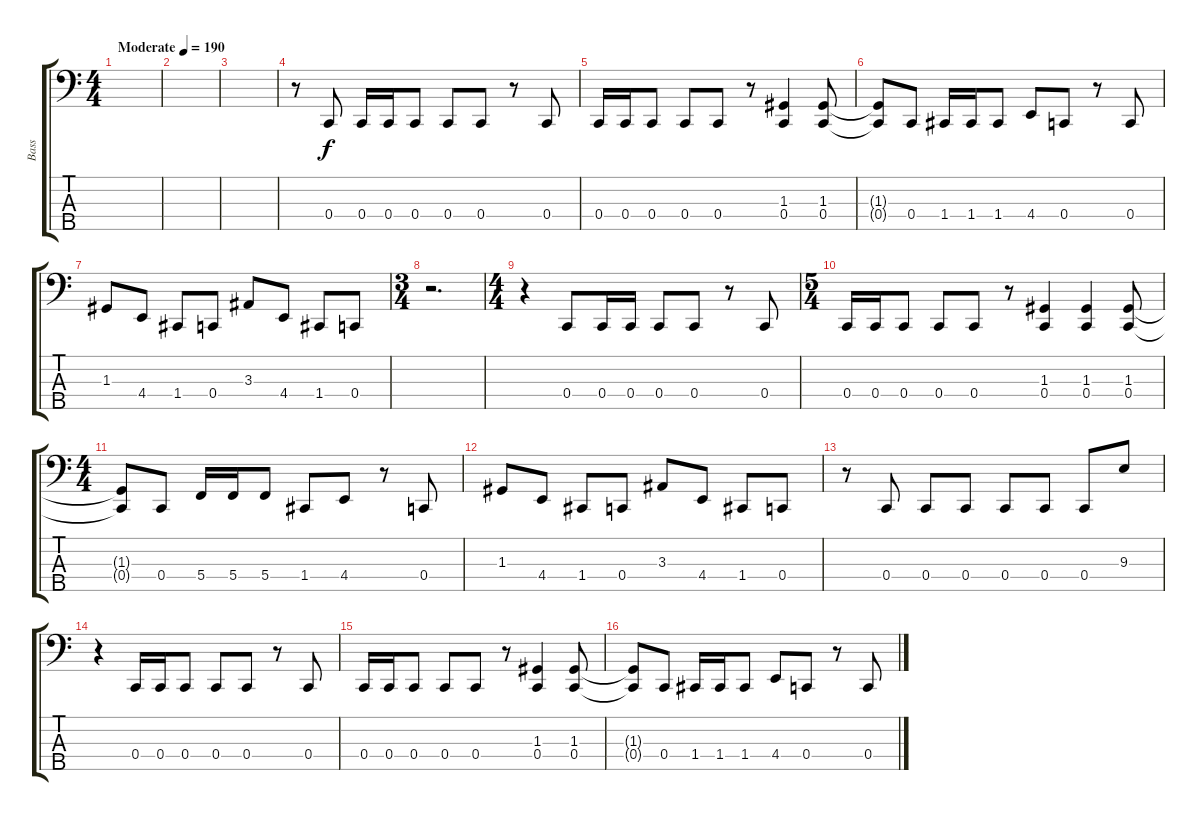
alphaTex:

\track ("Bass" "Bass") {instrument electricbasspick}
\staff {score tabs}
\tuning (F2 C2 G1 C1 G0) {hide}
\ts (4 4)
\tempo (190 "Moderate")
\clef f4
\ks c
|
|
|
r.8 0.4.8 0.4.16 0.4.16 0.4.8 0.4.8 0.4.8 r.8 0.4.8 |
0.4.16 0.4.16 0.4.8 0.4.8 0.4.8 r.8 (1.3 0.4).4 (1.3 0.4).8 |
(1.3{t} 0.4{t}).8 0.4.8 1.4.16 1.4.16 1.4.8 4.4.8 0.4.8 r.8 0.4.8 |
1.3.8 4.4.8 1.4.8 0.4.8 3.3.8 4.4.8 1.4.8 0.4.8 |
\ts (3 4)
r.2{d} |
\ts (4 4)
r.4 0.4.8 0.4.16 0.4.16 0.4.8 0.4.8 r.8 0.4.8 |
\ts (5 4)
0.4.16 0.4.16 0.4.8 0.4.8 0.4.8 r.8 (1.3 0.4).4 (1.3 0.4).4 (1.3 0.4).8 |
\ts (4 4)
(1.3{t} 0.4{t}).8 0.4.8 5.4.16 5.4.16 5.4.8 1.4.8 4.4.8 r.8 0.4.8 |
1.3.8 4.4.8 1.4.8 0.4.8 3.3.8 4.4.8 1.4.8 0.4.8 |
r.8 0.4.8 0.4.8 0.4.8 0.4.8 0.4.8 0.4.8 9.3.8 |
r.4 0.4.16 0.4.16 0.4.8 0.4.8 0.4.8 r.8 0.4.8 |
0.4.16 0.4.16 0.4.8 0.4.8 0.4.8 r.8 (1.3 0.4).4 (1.3 0.4).8 |
(1.3{t} 0.4{t}).8 0.4.8 1.4.16 1.4.16 1.4.8 4.4.8 0.4.8 r.8 0.4.8
